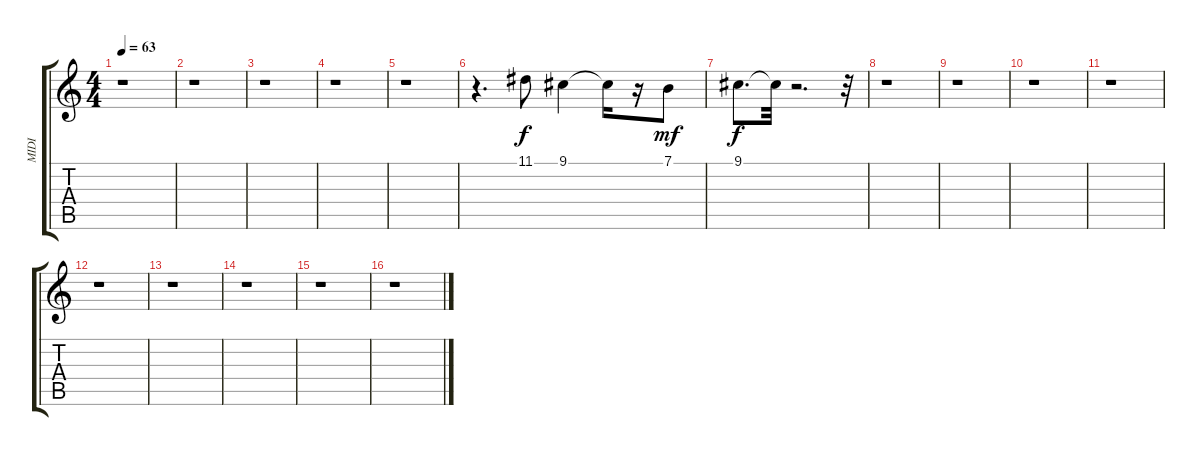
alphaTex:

\track ("MIDI" "MIDI") {instrument whistle}
\staff {score tabs}
\tuning (E4 B3 G3 D3 A2 E2) {hide}
\ts (4 4)
\tempo 63
\clef g2
\ks c
r.1{dy f} |
r.1 |
r.1 |
r.1 |
r.1 |
r.4{d} 11.1.8 9.1.4 9.1{t}.16 r.16 7.1.8{dy mf} |
9.1.8{d dy f} 9.1{t}.32 r.2{d} r.32 |
r.1 |
r.1 |
r.1 |
r.1 |
r.1 |
r.1 |
r.1 |
r.1 |
r.1
